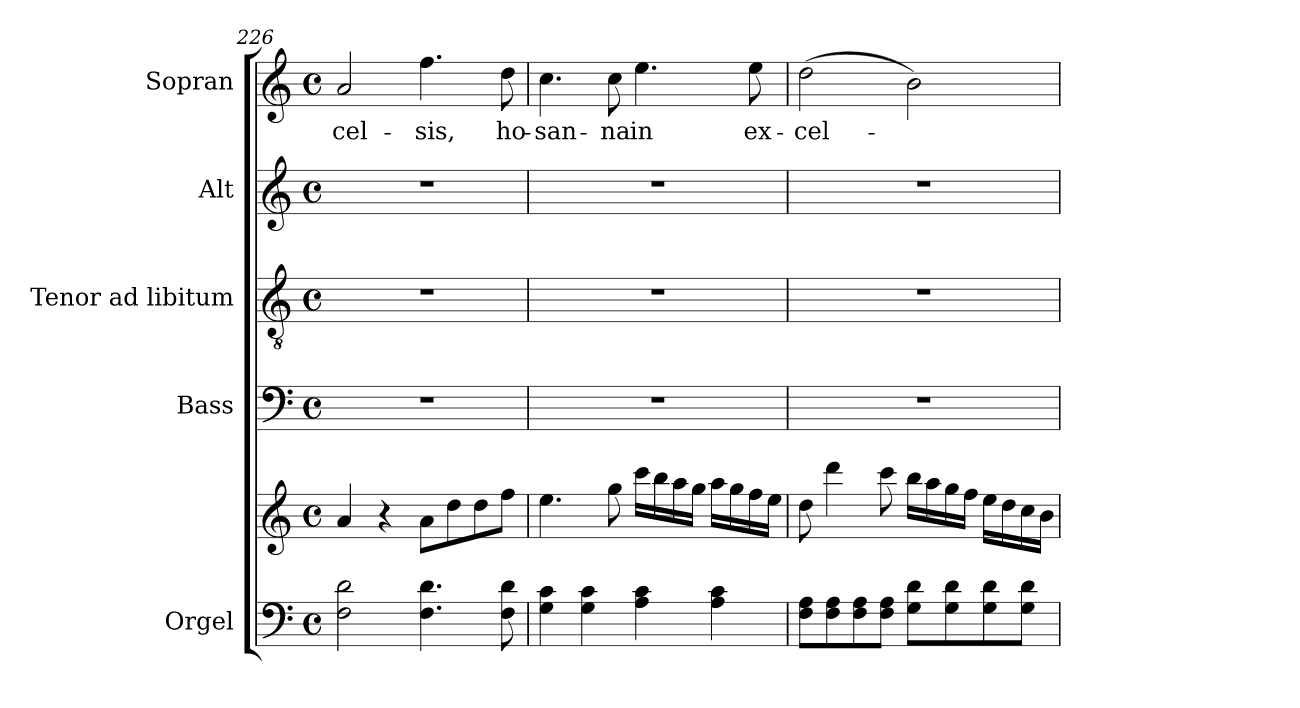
**kern	**kern	**kern	**kern	**kern	**kern	**text
*part5	*part5	*part4	*part3	*part2	*part1	*part1
*staff6	*staff5	*staff4	*staff3	*staff2	*staff1	*staff1
*I"Orgel	*	*I"Bass	*I"Tenor ad libitum	*I"Alt	*I"Sopran	*
*I'Org.	*	*I'B.	*I'T.	*I'A.	*I'S.	*
!!LO:PB:g=z
*clefF4	*clefG2	*clefF4	*clefGv2	*clefG2	*clefG2	*
*k[]	*k[]	*k[]	*k[]	*k[]	*k[]	*
*C:	*C:	*C:	*C:	*C:	*C:	*
*M4/4	*M4/4	*M4/4	*M4/4	*M4/4	*M4/4	*
*met(c)	*met(c)	*met(c)	*met(c)	*met(c)	*met(c)	*
=226	=226	=226	=226	=226	=226	=226
!	!	!	!	!	!	!LO:LY:b
2F\ 2d\	4a/	1r	1r	1r	2a/	-cel-
.	4r	.	.	.	.	.
!	!	!	!	!	!	!LO:LY:b
4.F\ 4.d\	8a\L	.	.	.	4.ff\	-sis,
.	8dd\	.	.	.	.	.
.	8dd\	.	.	.	.	.
!	!	!	!	!	!	!LO:LY:b
8F\ 8d\	8ff\J	.	.	.	8dd\	ho-
=227	=227	=227	=227	=227	=227	=227
!	!	!	!	!	!	!LO:LY:b
4G\ 4c\	4.ee\	1r	1r	1r	4.cc\	-san-
4G\ 4c\	.	.	.	.	.	.
!	!	!	!	!	!	!LO:LY:b
.	8gg\	.	.	.	8cc\	-na
!	!	!	!	!	!	!LO:LY:b
4A\ 4c\	16ccc\LL	.	.	.	4.ee\	in
.	16bb\	.	.	.	.	.
.	16aa\	.	.	.	.	.
.	16gg\JJ	.	.	.	.	.
4A\ 4c\	16aa\LL	.	.	.	.	.
.	16gg\	.	.	.	.	.
!	!	!	!	!	!	!LO:LY:b
.	16ff\	.	.	.	8ee\	ex-
.	16ee\JJ	.	.	.	.	.
=228	=228	=228	=228	=228	=228	=228
!	!	!	!	!	!	!LO:LY:b
8F\ 8A\L	8dd\	1r	1r	1r	(>2dd\	-cel-
8F\ 8A\	4ddd\	.	.	.	.	.
8F\ 8A\	.	.	.	.	.	.
8F\ 8A\J	8ccc\	.	.	.	.	.
8G\ 8d\L	16bb\LL	.	.	.	2b\)	.
.	16aa\	.	.	.	.	.
8G\ 8d\	16gg\	.	.	.	.	.
.	16ff\JJ	.	.	.	.	.
8G\ 8d\	16ee\LL	.	.	.	.	.
.	16dd\	.	.	.	.	.
8G\ 8d\J	16cc\	.	.	.	.	.
.	16b\JJ	.	.	.	.	.
=	=	=	=	=	=	=
*-	*-	*-	*-	*-	*-	*-
